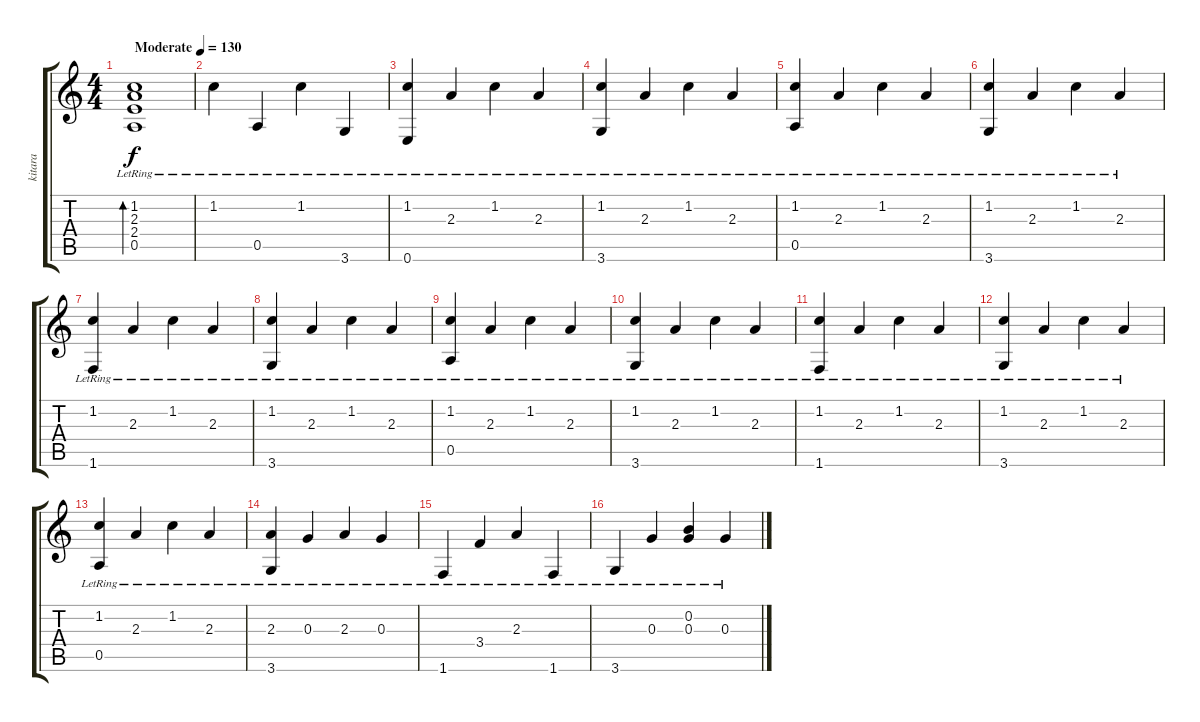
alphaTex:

\track ("kitara" "kitara") {instrument acousticguitarsteel}
\staff {score tabs}
\tuning (E4 B3 G3 D3 A2 E2) {hide}
\ts (4 4)
\tempo (130 "Moderate")
\clef g2
\ks c
(1.2{lr} 2.3{lr} 2.4{lr} 0.5{lr}).1{bd 480 dy f instrument acousticguitarsteel} |
1.2{lr}.4 0.5{lr}.4 1.2{lr}.4 3.6{lr}.4 |
(1.2{lr} 0.6{lr}).4 2.3{lr}.4 1.2{lr}.4 2.3{lr}.4 |
(1.2{lr} 3.6{lr}).4 2.3{lr}.4 1.2{lr}.4 2.3{lr}.4 |
(1.2{lr} 0.5{lr}).4 2.3{lr}.4 1.2{lr}.4 2.3{lr}.4 |
(1.2{lr} 3.6{lr}).4 2.3{lr}.4 1.2{lr}.4 2.3{lr}.4 |
(1.2{lr} 1.6{lr}).4 2.3{lr}.4 1.2{lr}.4 2.3{lr}.4 |
(1.2{lr} 3.6{lr}).4 2.3{lr}.4 1.2{lr}.4 2.3{lr}.4 |
(1.2{lr} 0.5{lr}).4 2.3{lr}.4 1.2{lr}.4 2.3{lr}.4 |
(1.2{lr} 3.6{lr}).4 2.3{lr}.4 1.2{lr}.4 2.3{lr}.4 |
(1.2{lr} 1.6{lr}).4 2.3{lr}.4 1.2{lr}.4 2.3{lr}.4 |
(1.2{lr} 3.6{lr}).4 2.3{lr}.4 1.2{lr}.4 2.3{lr}.4 |
(1.2{lr} 0.5{lr}).4 2.3{lr}.4 1.2{lr}.4 2.3{lr}.4 |
(2.3{lr} 3.6{lr}).4 0.3{lr}.4 2.3{lr}.4 0.3{lr}.4 |
1.6{lr}.4 3.4{lr}.4 2.3{lr}.4 1.6{lr}.4 |
3.6{lr}.4 0.3{lr}.4 (0.2{lr} 0.3{lr}).4 0.3{lr}.4
